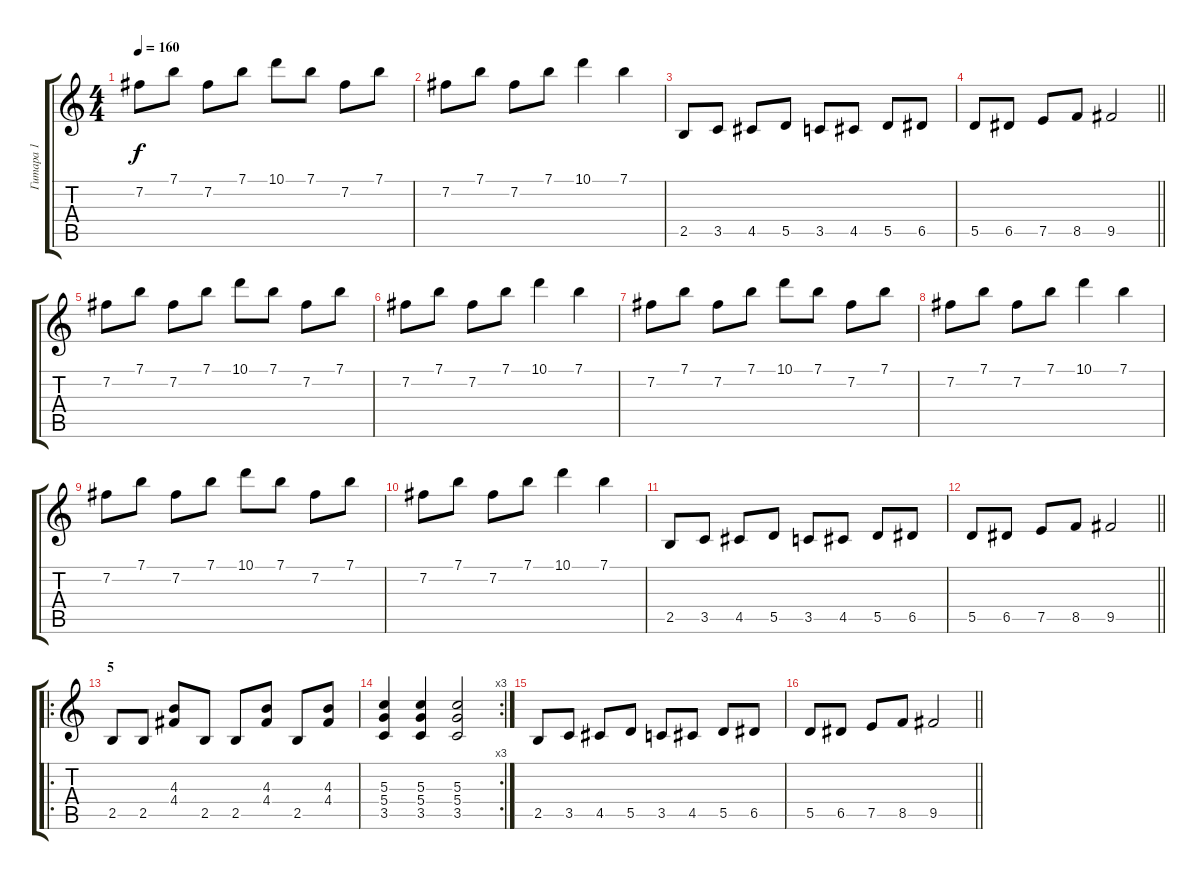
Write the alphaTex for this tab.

\track ("Гитара 1" "Гитара 1") {instrument overdrivenguitar}
\staff {score tabs}
\tuning (E4 B3 G3 D3 A2 E2) {hide}
\ts (4 4)
\tempo 160
\clef g2
\ks c
7.2.8{dy f} 7.1.8 7.2.8 7.1.8 10.1.8 7.1.8 7.2.8 7.1.8 |
7.2.8 7.1.8 7.2.8 7.1.8 10.1.4 7.1.4 |
2.5.8 3.5.8 4.5.8 5.5.8 3.5.8 4.5.8 5.5.8 6.5.8 |
\barLineRight lightlight
5.5.8 6.5.8 7.5.8 8.5.8 9.5.2 |
7.2.8 7.1.8 7.2.8 7.1.8 10.1.8 7.1.8 7.2.8 7.1.8 |
7.2.8 7.1.8 7.2.8 7.1.8 10.1.4 7.1.4 |
7.2.8 7.1.8 7.2.8 7.1.8 10.1.8 7.1.8 7.2.8 7.1.8 |
7.2.8 7.1.8 7.2.8 7.1.8 10.1.4 7.1.4 |
7.2.8 7.1.8 7.2.8 7.1.8 10.1.8 7.1.8 7.2.8 7.1.8 |
7.2.8 7.1.8 7.2.8 7.1.8 10.1.4 7.1.4 |
2.5.8 3.5.8 4.5.8 5.5.8 3.5.8 4.5.8 5.5.8 6.5.8 |
\barLineRight lightlight
5.5.8 6.5.8 7.5.8 8.5.8 9.5.2 |
\ro
\section ("" "5")
2.5.8 2.5.8 (4.3 4.4).8 2.5.8 2.5.8 (4.3 4.4).8 2.5.8 (4.3 4.4).8 |
\rc 3
(5.3 5.4 3.5).4 (5.3 5.4 3.5).4 (5.3 5.4 3.5).2 |
2.5.8 3.5.8 4.5.8 5.5.8 3.5.8 4.5.8 5.5.8 6.5.8 |
\barLineRight lightlight
5.5.8 6.5.8 7.5.8 8.5.8 9.5.2
